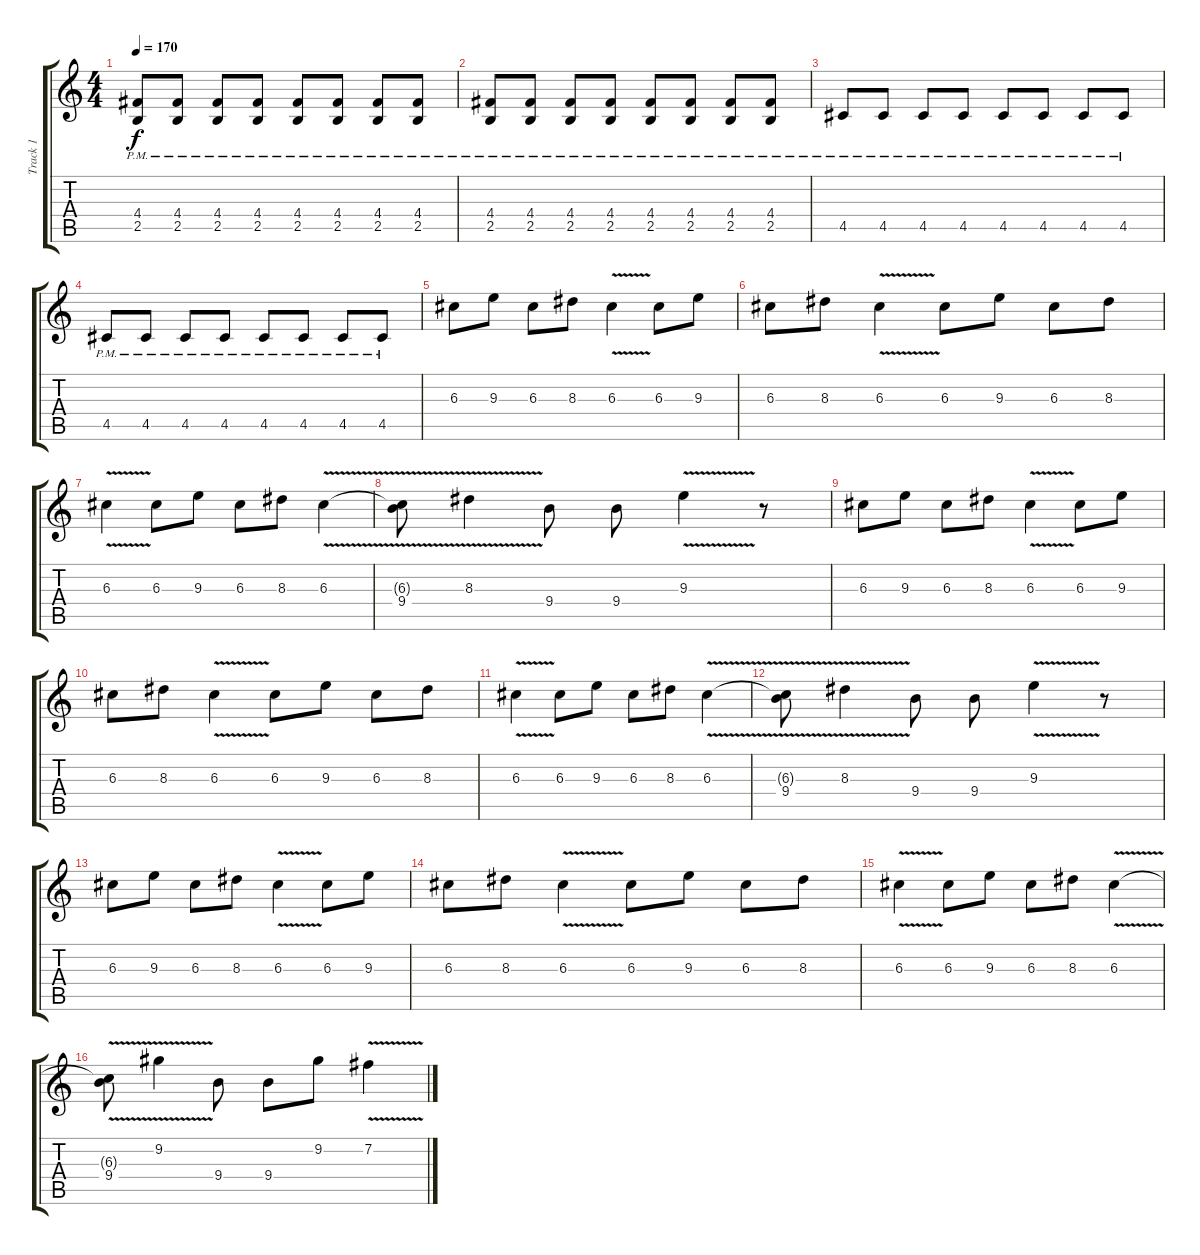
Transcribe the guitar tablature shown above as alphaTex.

\track ("Track 1" "Track 1") {instrument distortionguitar}
\staff {score tabs}
\tuning (E4 B3 G3 D3 A2 E2) {hide}
\ts (4 4)
\tempo 170
\clef g2
\ks c
(4.4{pm} 2.5{pm}).8{dy f} (4.4{pm} 2.5{pm}).8 (4.4{pm} 2.5{pm}).8 (4.4{pm} 2.5{pm}).8 (4.4{pm} 2.5{pm}).8 (4.4{pm} 2.5{pm}).8 (4.4{pm} 2.5{pm}).8 (4.4{pm} 2.5{pm}).8 |
(4.4{pm} 2.5{pm}).8 (4.4{pm} 2.5{pm}).8 (4.4{pm} 2.5{pm}).8 (4.4{pm} 2.5{pm}).8 (4.4{pm} 2.5{pm}).8 (4.4{pm} 2.5{pm}).8 (4.4{pm} 2.5{pm}).8 (4.4{pm} 2.5{pm}).8 |
4.5{pm}.8 4.5{pm}.8 4.5{pm}.8 4.5{pm}.8 4.5{pm}.8 4.5{pm}.8 4.5{pm}.8 4.5{pm}.8 |
4.5{pm}.8 4.5{pm}.8 4.5{pm}.8 4.5{pm}.8 4.5{pm}.8 4.5{pm}.8 4.5{pm}.8 4.5{pm}.8 |
6.3.8 9.3.8 6.3.8 8.3.8 6.3{v}.4 6.3.8 9.3.8 |
6.3.8 8.3.8 6.3{v}.4 6.3.8 9.3.8 6.3.8 8.3.8 |
6.3{v}.4 6.3.8 9.3.8 6.3.8 8.3.8 6.3{v}.4 |
(6.3{t} 9.4).8 8.3{v}.4 9.4.8 9.4.8 9.3{v}.4 r.8 |
6.3.8 9.3.8 6.3.8 8.3.8 6.3{v}.4 6.3.8 9.3.8 |
6.3.8 8.3.8 6.3{v}.4 6.3.8 9.3.8 6.3.8 8.3.8 |
6.3{v}.4 6.3.8 9.3.8 6.3.8 8.3.8 6.3{v}.4 |
(6.3{t} 9.4).8 8.3{v}.4 9.4.8 9.4.8 9.3{v}.4 r.8 |
6.3.8 9.3.8 6.3.8 8.3.8 6.3{v}.4 6.3.8 9.3.8 |
6.3.8 8.3.8 6.3{v}.4 6.3.8 9.3.8 6.3.8 8.3.8 |
6.3{v}.4 6.3.8 9.3.8 6.3.8 8.3.8 6.3{v}.4 |
(6.3{t} 9.4).8 9.2{v}.4 9.4.8 9.4.8 9.2.8 7.2{v}.4
